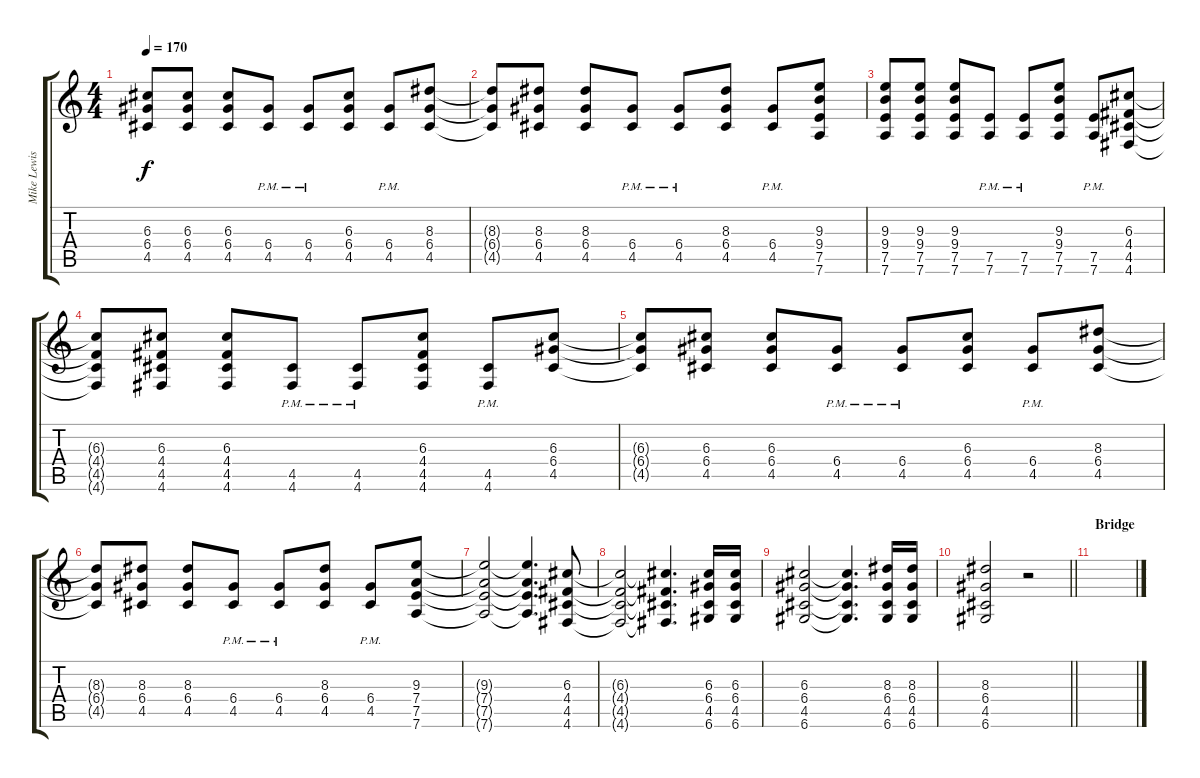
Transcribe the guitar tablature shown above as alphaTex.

\track ("Mike Lewis | Rhythm" "Mike Lewis") {instrument electricguitarclean}
\staff {score tabs}
\tuning (E4 B3 G3 D3 A2 D2) {hide}
\ts (4 4)
\tempo 170
\clef g2
\ks c
(6.3{t} 6.4{t} 4.5{t}).8{dy f} (6.3 6.4 4.5).8 (6.3 6.4 4.5).8 (6.4{pm} 4.5{pm}).8 (6.4{pm} 4.5{pm}).8 (6.3 6.4 4.5).8 (6.4{pm} 4.5{pm}).8 (8.3 6.4 4.5).8 |
(8.3{t} 6.4{t} 4.5{t}).8 (8.3 6.4 4.5).8 (8.3 6.4 4.5).8 (6.4{pm} 4.5{pm}).8 (6.4{pm} 4.5{pm}).8 (8.3 6.4 4.5).8 (6.4{pm} 4.5{pm}).8 (9.3 9.4 7.5 7.6).8 |
(9.3 9.4 7.5 7.6).8 (9.3 9.4 7.5 7.6).8 (9.3 9.4 7.5 7.6).8 (7.5{pm} 7.6{pm}).8 (7.5{pm} 7.6{pm}).8 (9.3 9.4 7.5 7.6).8 (7.5{pm} 7.6{pm}).8 (6.3 4.4 4.5 4.6).8 |
(6.3{t} 4.4{t} 4.5{t} 4.6{t}).8 (6.3 4.4 4.5 4.6).8 (6.3 4.4 4.5 4.6).8 (4.5{pm} 4.6{pm}).8 (4.5{pm} 4.6{pm}).8 (6.3 4.4 4.5 4.6).8 (4.5{pm} 4.6{pm}).8 (6.3 6.4 4.5).8 |
(6.3{t} 6.4{t} 4.5{t}).8 (6.3 6.4 4.5).8 (6.3 6.4 4.5).8 (6.4{pm} 4.5{pm}).8 (6.4{pm} 4.5{pm}).8 (6.3 6.4 4.5).8 (6.4{pm} 4.5{pm}).8 (8.3 6.4 4.5).8 |
(8.3{t} 6.4{t} 4.5{t}).8 (8.3 6.4 4.5).8 (8.3 6.4 4.5).8 (6.4{pm} 4.5{pm}).8 (6.4{pm} 4.5{pm}).8 (8.3 6.4 4.5).8 (6.4{pm} 4.5{pm}).8 (9.3 7.4 7.5 7.6).8 |
(9.3{t} 7.4{t} 7.5{t} 7.6{t}).2 (9.3{t} 7.4{t} 7.5{t} 7.6{t}).4{d} (6.3 4.4 4.5 4.6).8 |
(6.3{t} 4.4{t} 4.5{t} 4.6{t}).2 (6.3{t} 4.4{t} 4.5{t} 4.6{t}).4{d} (6.3 6.4 4.5 6.6).16 (6.3 6.4 4.5 6.6).16 |
(6.3 6.4 4.5 6.6).2 (6.3{t} 6.4{t} 4.5{t} 6.6{t}).4{d} (8.3 6.4 4.5 6.6).16 (8.3 6.4 4.5 6.6).16 |
\barLineRight lightlight
(8.3 6.4 4.5 6.6).2 r.2 |
\section ("" "Bridge")
